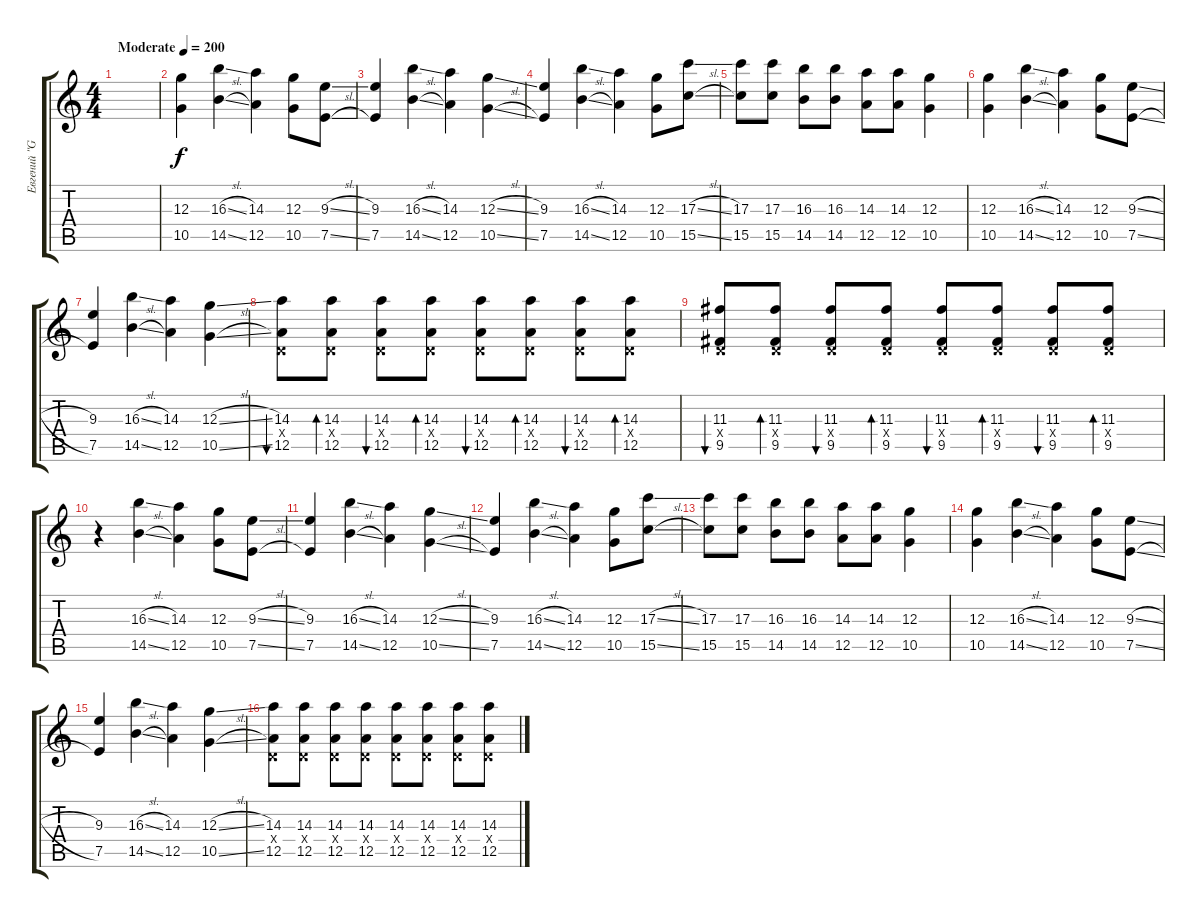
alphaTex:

\track ("Евгений \"Green\" Жигулёв" "Евгений \"G") {instrument overdrivenguitar}
\staff {score tabs}
\tuning (E4 B3 G3 D3 A2 E2) {hide}
\ts (4 4)
\tempo (200 "Moderate")
\clef g2
\ks c
|
(12.3 10.5).4 (16.3{sl} 14.5{sl}).4 (14.3 12.5).4 (12.3 10.5).8 (9.3{sl} 7.5{sl}).8 |
(9.3 7.5).4 (16.3{sl} 14.5{sl}).4 (14.3 12.5).4 (12.3{sl} 10.5{sl}).4 |
(9.3 7.5).4 (16.3{sl} 14.5{sl}).4 (14.3 12.5).4 (12.3 10.5).8 (17.3{sl} 15.5{sl}).8 |
(17.3 15.5).8 (17.3 15.5).8 (16.3 14.5).8 (16.3 14.5).8 (14.3 12.5).8 (14.3 12.5).8 (12.3 10.5).4 |
(12.3 10.5).4 (16.3{sl} 14.5{sl}).4 (14.3 12.5).4 (12.3 10.5).8 (9.3{sl} 7.5{sl}).8 |
(9.3 7.5).4 (16.3{sl} 14.5{sl}).4 (14.3 12.5).4 (12.3{sl} 10.5{sl}).4 |
(14.3 0.4{x} 12.5).8{bu 60} (14.3 0.4{x} 12.5).8{bd 60} (14.3 0.4{x} 12.5).8{bu 60} (14.3 0.4{x} 12.5).8{bd 60} (14.3 0.4{x} 12.5).8{bu 60} (14.3 0.4{x} 12.5).8{bd 60} (14.3 0.4{x} 12.5).8{bu 60} (14.3 0.4{x} 12.5).8{bd 60} |
(11.3 0.4{x} 9.5).8{bu 60} (11.3 0.4{x} 9.5).8{bd 60} (11.3 0.4{x} 9.5).8{bu 60} (11.3 0.4{x} 9.5).8{bd 60} (11.3 0.4{x} 9.5).8{bu 60} (11.3 0.4{x} 9.5).8{bd 60} (11.3 0.4{x} 9.5).8{bu 60} (11.3 0.4{x} 9.5).8{bd 60} |
r.4 (16.3{sl} 14.5{sl}).4 (14.3 12.5).4 (12.3 10.5).8 (9.3{sl} 7.5{sl}).8 |
(9.3 7.5).4 (16.3{sl} 14.5{sl}).4 (14.3 12.5).4 (12.3{sl} 10.5{sl}).4 |
(9.3 7.5).4 (16.3{sl} 14.5{sl}).4 (14.3 12.5).4 (12.3 10.5).8 (17.3{sl} 15.5{sl}).8 |
(17.3 15.5).8 (17.3 15.5).8 (16.3 14.5).8 (16.3 14.5).8 (14.3 12.5).8 (14.3 12.5).8 (12.3 10.5).4 |
(12.3 10.5).4 (16.3{sl} 14.5{sl}).4 (14.3 12.5).4 (12.3 10.5).8 (9.3{sl} 7.5{sl}).8 |
(9.3 7.5).4 (16.3{sl} 14.5{sl}).4 (14.3 12.5).4 (12.3{sl} 10.5{sl}).4 |
(14.3 0.4{x} 12.5).8 (14.3 0.4{x} 12.5).8 (14.3 0.4{x} 12.5).8 (14.3 0.4{x} 12.5).8 (14.3 0.4{x} 12.5).8 (14.3 0.4{x} 12.5).8 (14.3 0.4{x} 12.5).8 (14.3 0.4{x} 12.5).8
